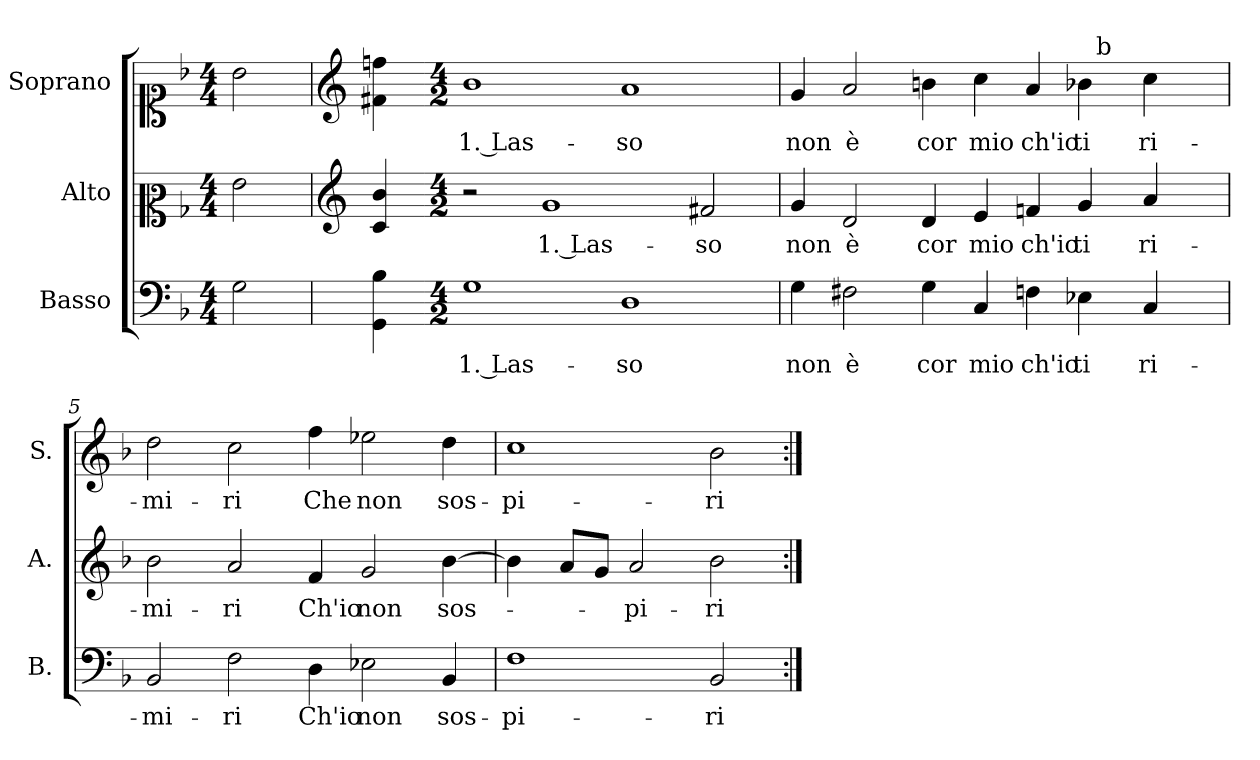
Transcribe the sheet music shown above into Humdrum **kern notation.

**kern	**text	**kern	**text	**kern	**text
*part3	*part3	*part2	*part2	*part1	*part1
*staff3	*staff3	*staff2	*staff2	*staff1	*staff1
*I"Basso	*	*I"Alto	*	*I"Soprano	*
*I'B.	*	*I'A.	*	*I'S.	*
!!LO:PB:g=z
*clefF4	*	*clefC2	*	*clefC1	*
*k[b-]	*	*k[b-]	*	*k[b-]	*
*F:	*	*F:	*	*F:	*
*M4/4	*	*M4/4	*	*M4/4	*
=1	=1	=1	=1	=1	=1
!LO:N:head=open	!	!LO:N:head=open	!	!LO:N:head=open	!
2Gi\	.	2gi\	.	2b-i\	.
=2	=2	=2	=2	=2	=2
*	*	*clefG2	*	*clefG2	*
4GGi\ 4B-i	.	4ci/ 4b-i	.	4f#Xi\ 4ffni	.
=3-	=3-	=3-	=3-	=3-	=3-
*M4/2	*	*M4/2	*	*M4/2	*
!	!LO:LY:b:color=#000000	!	!	!	!
!	!	!	!	!	!LO:LY:b:color=#000000
1Gi	1. Las-	2r	.	1b-i	1. Las-
!	!	!	!LO:LY:b:color=#000000	!	!
.	.	1gi	1. Las-	.	.
!	!LO:LY:b:color=#000000	!	!	!	!
!	!	!	!	!	!LO:LY:b:color=#000000
1Di	-so	.	.	1ai	-so
!	!	!	!LO:LY:b:color=#000000	!	!
.	.	2f#Xi/	-so	.	.
=4	=4	=4	=4	=4	=4
!	!LO:LY:b:color=#000000	!	!	!	!
!	!	!	!LO:LY:b:color=#000000	!	!
!	!	!	!	!	!LO:LY:b:color=#000000
*	*	*	*	*^	*
4Gi\	non	4gi/	non	4gi/	1ryy	non
!	!LO:LY:b:color=#000000	!	!	!	!	!
!	!	!	!LO:LY:b:color=#000000	!	!	!
!	!	!	!	!	!	!LO:LY:b:color=#000000
2F#Xi\	è	2di/	è	2ai/	.	è
!	!LO:LY:b:color=#000000	!	!	!	!	!
!	!	!	!LO:LY:b:color=#000000	!	!	!
!	!	!	!	!	!	!LO:LY:b:color=#000000
4Gi\	cor	4di/	cor	4bni\	.	cor
!	!LO:LY:b:color=#000000	!	!	!	!	!
!	!	!	!LO:LY:b:color=#000000	!	!	!
!	!	!	!	!	!	!LO:LY:b:color=#000000
4Ci/	mio	4ei/	mio	4cci\	2ryy	mio
!	!LO:LY:b:color=#000000	!	!	!	!	!
!	!	!	!LO:LY:b:color=#000000	!	!	!
!	!	!	!	!	!	!LO:LY:b:color=#000000
4Fni\	ch'io	4fni/	ch'io	4ai/	.	ch'io
!	!LO:LY:b:color=#000000	!	!	!	!	!
!	!	!	!LO:LY:b:color=#000000	!	!	!
!	!	!	!	!	!	!LO:LY:b:color=#000000
4E-Xi\	ti	4gi/	ti	4b-i\	32ryy	ti
.	.	.	.	.	256ryy	.
!	!	!	!	!	!LO:TX:a:t=b	!
.	.	.	.	.	4ryy	.
!	!LO:LY:b:color=#000000	!	!	!	!	!
!	!	!	!LO:LY:b:color=#000000	!	!	!
!	!	!	!	!	!	!LO:LY:b:color=#000000
4Ci/	ri-	4ai/	ri-	4cci\	.	ri-
.	.	.	.	.	8ryy	.
.	.	.	.	.	16ryy	.
.	.	.	.	.	64..ryy	.
*	*	*	*	*v	*v	*
=5	=5	=5	=5	=5	=5
*	*	*	*	*^	*
!	!LO:LY:b:color=#000000	!	!	!	!	!
*	*	*	*	*v	*v	*
*	*	*	*	*^	*
!	!	!	!LO:LY:b:color=#000000	!	!	!
*	*	*	*	*v	*v	*
*	*	*	*	*^	*
!	!	!	!	!	!	!LO:LY:b:color=#000000
*	*	*	*	*v	*v	*
2BB-i/	-mi-	2b-i\	-mi-	2ddi\	-mi-
!	!LO:LY:b:color=#000000	!	!	!	!
!	!	!	!LO:LY:b:color=#000000	!	!
!	!	!	!	!	!LO:LY:b:color=#000000
2Fi\	-ri	2ai/	-ri	2cci\	-ri
!	!LO:LY:b:color=#000000	!	!	!	!
!	!	!	!LO:LY:b:color=#000000	!	!
!	!	!	!	!	!LO:LY:b:color=#000000
4Di\	Ch'io	4fi/	Ch'io	4ffi\	Che
!	!LO:LY:b:color=#000000	!	!	!	!
!	!	!	!LO:LY:b:color=#000000	!	!
!	!	!	!	!	!LO:LY:b:color=#000000
2E-Xi\	non	2gi/	non	2ee-Xi\	non
!	!LO:LY:b:color=#000000	!	!	!	!
!	!	!	!LO:LY:b:color=#000000	!	!
!	!	!	!	!	!LO:LY:b:color=#000000
4BB-i/	sos-	[4b-i\	sos-	4ddi\	sos-
!!LO:LB:g=z
=6	=6	=6	=6	=6	=6
!	!LO:LY:b:color=#000000	!	!	!	!
!	!	!	!	!	!LO:LY:b:color=#000000
1Fi	-pi-	4b-i\]	.	1cci	-pi-
.	.	8ai/L	.	.	.
.	.	8gi/J	.	.	.
!	!	!	!LO:LY:b:color=#000000	!	!
.	.	2ai/	-pi-	.	.
!	!LO:LY:b:color=#000000	!	!	!	!
!	!	!	!LO:LY:b:color=#000000	!	!
!	!	!	!	!	!LO:LY:b:color=#000000
2BB-i/	-ri	2b-i\	-ri	2b-i\	-ri
=:|!	=:|!	=:|!	=:|!	=:|!	=:|!
*-	*-	*-	*-	*-	*-
